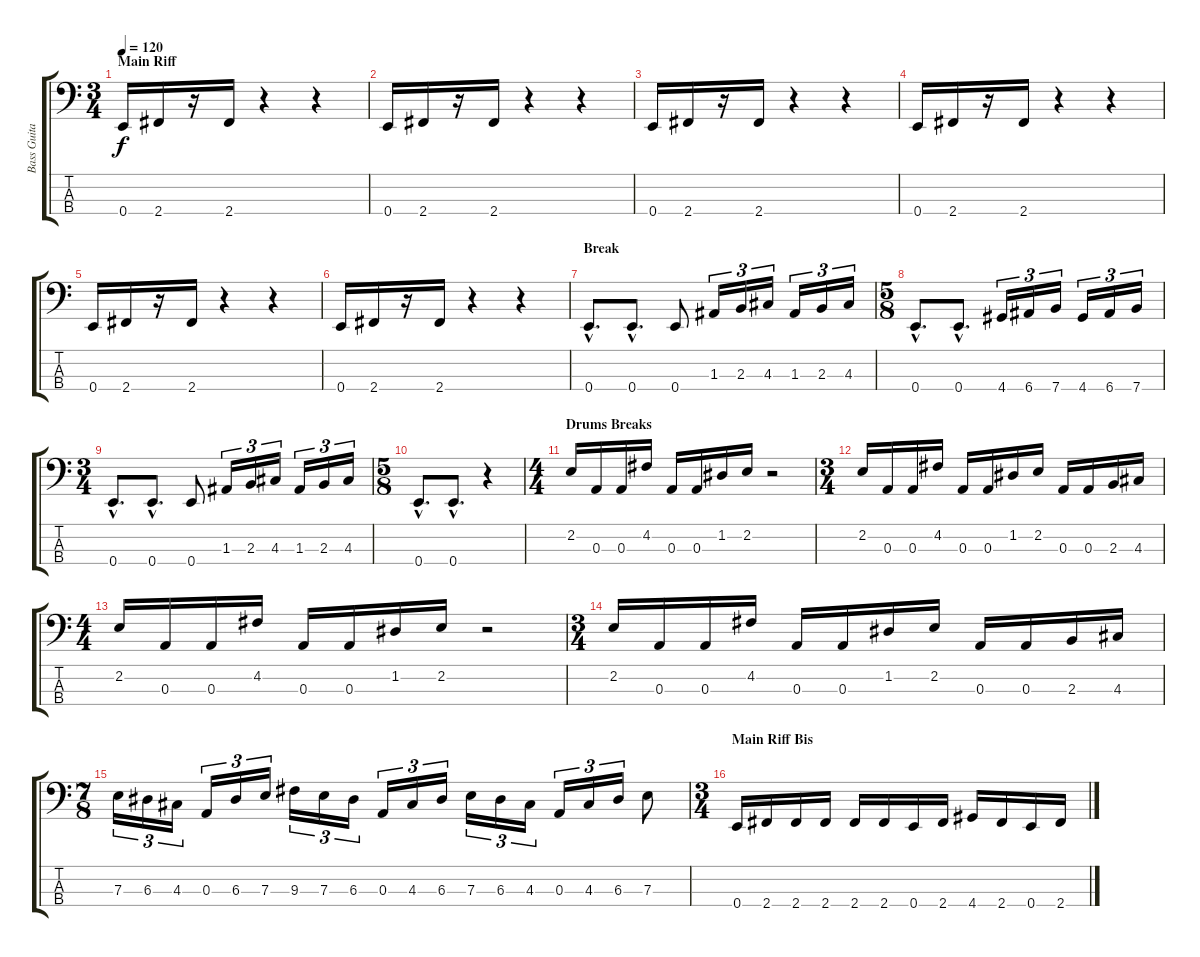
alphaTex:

\track ("Bass Guitar" "Bass Guita") {instrument electricbassfinger}
\staff {score tabs}
\tuning (G2 D2 A1 E1) {hide}
\ts (3 4)
\section ("" "Main Riff")
\tempo 120
\clef f4
\ks c
0.4.16{dy f instrument electricbassfinger} 2.4.16 r.16 2.4.16 r.4 r.4 |
0.4.16 2.4.16 r.16 2.4.16 r.4 r.4 |
0.4.16 2.4.16 r.16 2.4.16 r.4 r.4 |
0.4.16 2.4.16 r.16 2.4.16 r.4 r.4 |
0.4.16 2.4.16 r.16 2.4.16 r.4 r.4 |
0.4.16 2.4.16 r.16 2.4.16 r.4 r.4 |
\section ("" "Break")
0.4{hac}.8{d} 0.4{hac}.8{d} 0.4.8 1.3.16{tu (3 2)} 2.3.16{tu (3 2)} 4.3.16{tu (3 2)} 1.3.16{tu (3 2)} 2.3.16{tu (3 2)} 4.3.16{tu (3 2)} |
\ts (5 8)
0.4{hac}.8{d} 0.4{hac}.8{d} 4.4.16{tu (3 2)} 6.4.16{tu (3 2)} 7.4.16{tu (3 2)} 4.4.16{tu (3 2)} 6.4.16{tu (3 2)} 7.4.16{tu (3 2)} |
\ts (3 4)
0.4{hac}.8{d} 0.4{hac}.8{d} 0.4.8 1.3.16{tu (3 2)} 2.3.16{tu (3 2)} 4.3.16{tu (3 2)} 1.3.16{tu (3 2)} 2.3.16{tu (3 2)} 4.3.16{tu (3 2)} |
\ts (5 8)
0.4{hac}.8{d} 0.4{hac}.8{d} r.4 |
\ts (4 4)
\section ("" "Drums Breaks")
2.2.16 0.3.16 0.3.16 4.2.16 0.3.16 0.3.16 1.2.16 2.2.16 r.2 |
\ts (3 4)
2.2.16 0.3.16 0.3.16 4.2.16 0.3.16 0.3.16 1.2.16 2.2.16 0.3.16 0.3.16 2.3.16 4.3.16 |
\ts (4 4)
2.2.16 0.3.16 0.3.16 4.2.16 0.3.16 0.3.16 1.2.16 2.2.16 r.2 |
\ts (3 4)
2.2.16 0.3.16 0.3.16 4.2.16 0.3.16 0.3.16 1.2.16 2.2.16 0.3.16 0.3.16 2.3.16 4.3.16 |
\ts (7 8)
7.3.16{tu (3 2)} 6.3.16{tu (3 2)} 4.3.16{tu (3 2)} 0.3.16{tu (3 2)} 6.3.16{tu (3 2)} 7.3.16{tu (3 2)} 9.3.16{tu (3 2)} 7.3.16{tu (3 2)} 6.3.16{tu (3 2)} 0.3.16{tu (3 2)} 4.3.16{tu (3 2)} 6.3.16{tu (3 2)} 7.3.16{tu (3 2)} 6.3.16{tu (3 2)} 4.3.16{tu (3 2)} 0.3.16{tu (3 2)} 4.3.16{tu (3 2)} 6.3.16{tu (3 2)} 7.3.8 |
\ts (3 4)
\section ("" "Main Riff Bis")
0.4.16 2.4.16 2.4.16 2.4.16 2.4.16 2.4.16 0.4.16 2.4.16 4.4.16 2.4.16 0.4.16 2.4.16
